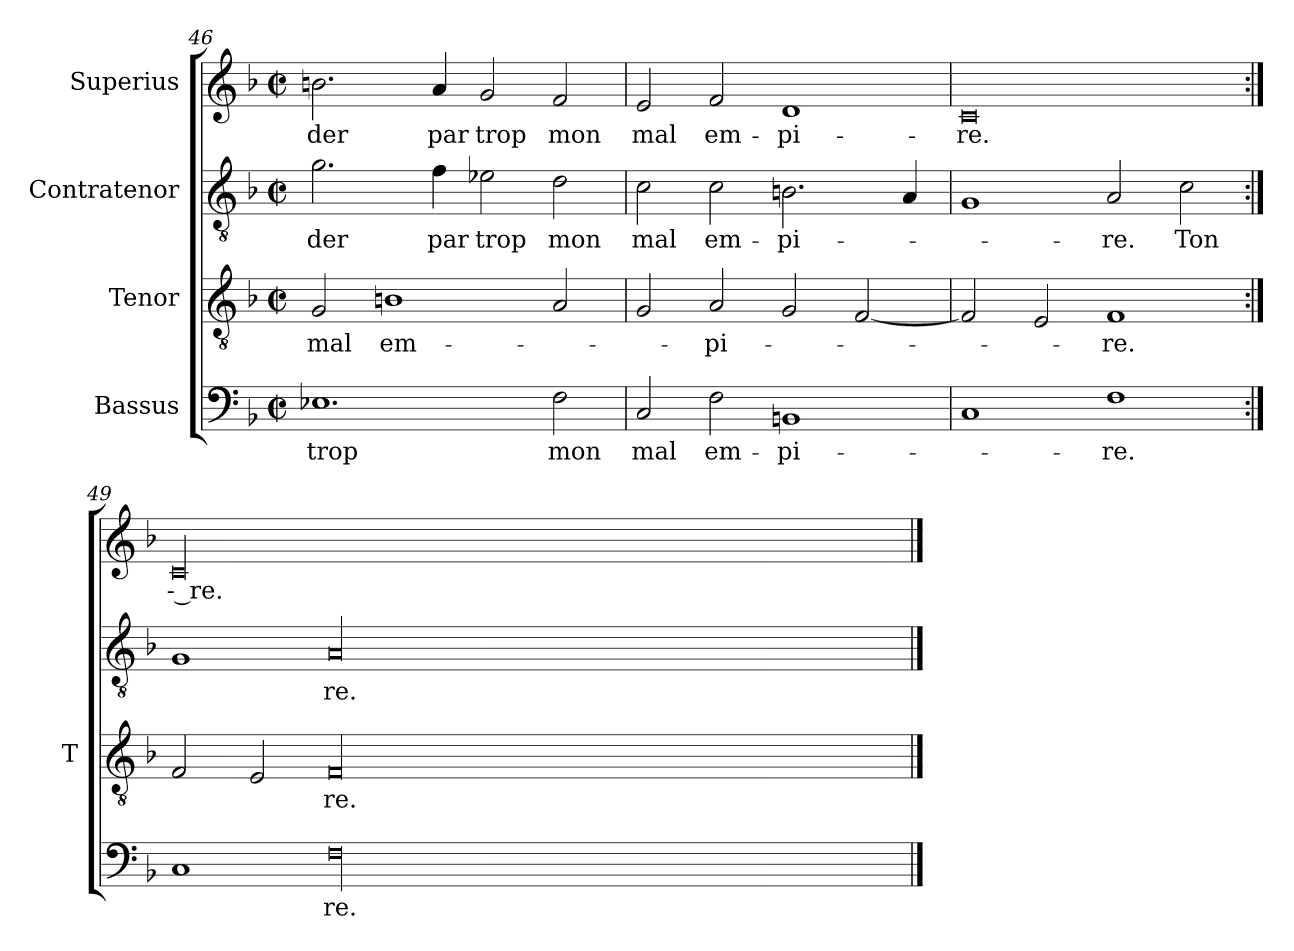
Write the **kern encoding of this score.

**kern	**text	**kern	**text	**kern	**text	**kern	**text
*part4	*part4	*part3	*part3	*part2	*part2	*part1	*part1
*staff4	*staff4	*staff3	*staff3	*staff2	*staff2	*staff1	*staff1
*I"Bassus	*	*I"Tenor	*	*I"Contratenor	*	*I"Superius	*
*	*	*I'T	*	*	*	*	*
!!LO:PB:g=z
*clefF4	*	*clefGv2	*	*clefGv2	*	*clefG2	*
*k[b-]	*	*k[b-]	*	*k[b-]	*	*k[b-]	*
*F:	*	*F:	*	*F:	*	*F:	*
*M2/2	*	*M2/2	*	*M2/2	*	*M2/2	*
*met(c|)	*	*met(c|)	*	*met(c|)	*	*met(c|)	*
=46	=46	=46	=46	=46	=46	=46	=46
1.E-X	-trop	2G	-mal	2.g	-der	2.b	-der
.	.	1B	em-	.	.	.	.
.	.	.	.	4f	-par	4a	-par
.	.	.	.	2e-X	-trop	2g	-trop
2F	-mon	2A	.	2d	-mon	2f	-mon
=47	=47	=47	=47	=47	=47	=47	=47
2C	-mal	2G	.	2c	-mal	2e	-mal
2F	em-	2A	pi-	2c	em-	2f	em-
1BB	pi-	2G	.	2.B	pi-	1d	pi-
.	.	[2F	.	.	.	.	.
.	.	.	.	4A	.	.	.
=48	=48	=48	=48	=48	=48	=48	=48
1C	.	2F]	.	1G	.	0c	-re.
.	.	2E	.	.	.	.	.
1F	-re.	1F	-re.	2A	-re.	.	.
.	.	.	.	2c	-Ton	.	.
=49:|!	=49:|!	=49:|!	=49:|!	=49:|!	=49:|!	=49:|!	=49:|!
1C	.	2F	.	1G	.	00c	-- re.
.	.	2E	.	.	.	.	.
00F	-re.	00F	-re.	00A	-re.	.	.
.	.	.	.	.	.	2ryy	.
.	.	.	.	.	.	1ryy	.
2ryy	.	2ryy	.	2ryy	.	.	.
1ryy	.	1ryy	.	1ryy	.	1ryy	.
==	==	==	==	==	==	==	==
*-	*-	*-	*-	*-	*-	*-	*-
